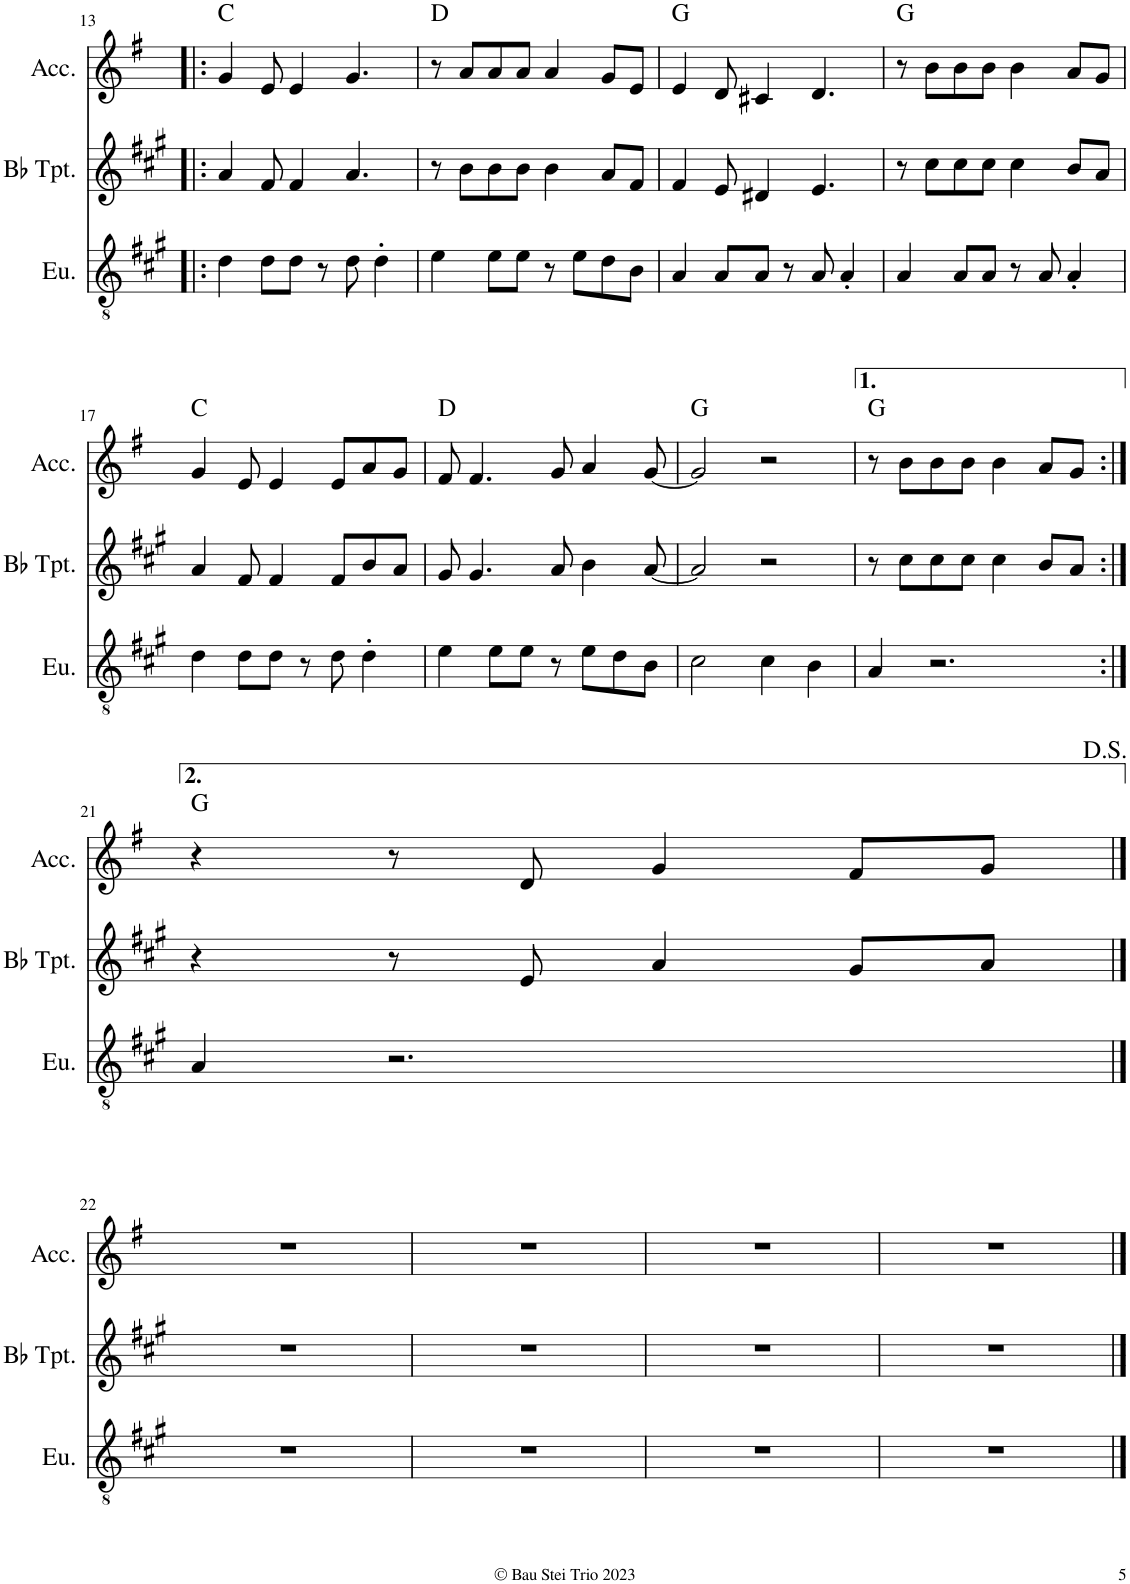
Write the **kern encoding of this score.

**kern	**kern	**kern	**harte
*part3	*part2	*part1	*part1
*staff3	*staff2	*staff1	*
*I"Euphonium	*I"Bb Trumpet	*I"Accordion	*
*I'Eu.	*I'Bb Tpt.	*I'Acc.	*
!!LO:PB:g=z
*clefGv2	*clefG2	*clefG2	*
*Trd1c2	*Trd1c2	*	*
*k[f#c#g#]	*k[f#c#g#]	*k[f#]	*
*M4/4	*M4/4	*M4/4	*
=13!|:	=13!|:	=13!|:	=13!|:
4d\	4a/	4g/	C:maj
8d\L	8f#/	8e/	.
8d\J	4f#/	4e/	.
8r	.	.	.
8d\	4.a/	4.g/	.
4d'\	.	.	.
=14	=14	=14	=14
4e\	8r	8r	D:maj
.	8b\L	8a/L	.
8e\L	8b\	8a/	.
8e\J	8b\J	8a/J	.
8r	4b\	4a/	.
8e\L	.	.	.
8d\	8a/L	8g/L	.
8B\J	8f#/J	8e/J	.
=15	=15	=15	=15
4A/	4f#/	4e/	G:maj
8A/L	8e/	8d/	.
8A/J	4d#X/	4c#X/	.
8r	.	.	.
8A/	4.e/	4.d/	.
4A'/	.	.	.
=16	=16	=16	=16
4A/	8r	8r	G:maj
.	8cc#\L	8b\L	.
8A/L	8cc#\	8b\	.
8A/J	8cc#\J	8b\J	.
8r	4cc#\	4b\	.
8A/	.	.	.
4A'/	8b/L	8a/L	.
.	8a/J	8g/J	.
!!LO:LB:g=z
=17	=17	=17	=17
4d\	4a/	4g/	C:maj
8d\L	8f#/	8e/	.
8d\J	4f#/	4e/	.
8r	.	.	.
8d\	8f#/L	8e/L	.
4d'\	8b/	8a/	.
.	8a/J	8g/J	.
=18	=18	=18	=18
4e\	8g#/	8f#/	D:maj
.	4.g#/	4.f#/	.
8e\L	.	.	.
8e\J	.	.	.
8r	8a/	8g/	.
8e\L	4b\	4a/	.
8d\	.	.	.
8B\J	[8a/	[8g/	.
=19	=19	=19	=19
2c#\	2a/]	2g/]	G:maj
4c#\	2r	2r	.
4B\	.	.	.
=20	=20	=20	=20
4A/	8r	8r	G:maj
.	8cc#\L	8b\L	.
2.r	8cc#\	8b\	.
.	8cc#\J	8b\J	.
.	4cc#\	4b\	.
.	8b/L	8a/L	.
.	8a/J	8g/J	.
!!LO:LB:g=z
=21:|!	=21:|!	=21:|!	=21:|!
4A/	4r	4r	G:maj
2.r	8r	8r	.
.	8e/	8d/	.
.	4a/	4g/	.
.	8g#/L	8f#/L	.
.	8a/J	8g/J	.
!!LO:LB:g=z
==22	==22	==22	==22
1r	1r	1r	.
=23	=23	=23	=23
1r	1r	1r	.
=24	=24	=24	=24
1r	1r	1r	.
=25	=25	=25	=25
1r	1r	1r	.
==	==	==	==
*-	*-	*-	*-
